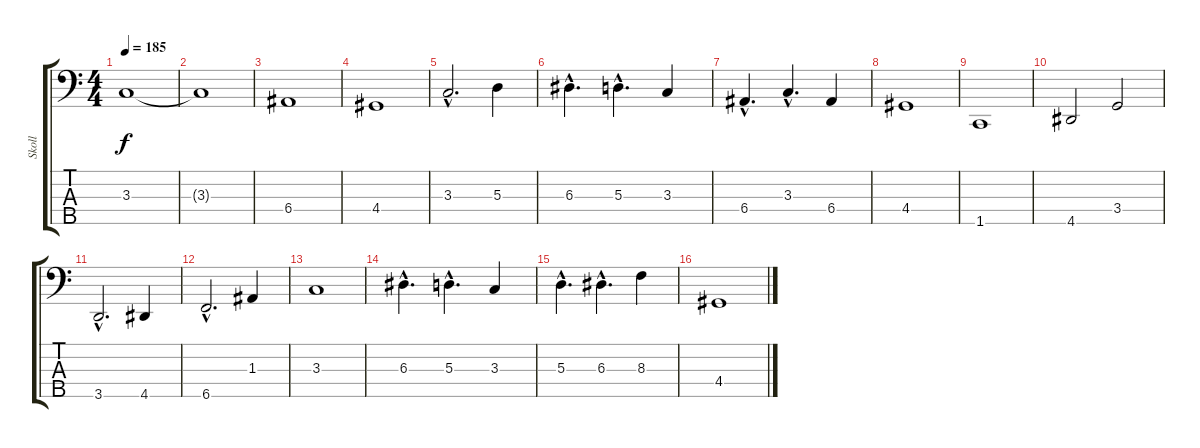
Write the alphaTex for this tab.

\track ("Skoll" "Skoll") {instrument electricbassfinger}
\staff {score tabs}
\tuning (G2 D2 A1 E1 B0) {hide}
\ts (4 4)
\tempo 185
\clef f4
\ks c
3.3.1{dy f} |
3.3{t}.1 |
6.4.1 |
4.4.1 |
3.3{hac}.2{d} 5.3.4 |
6.3{hac}.4{d} 5.3{hac}.4{d} 3.3.4 |
6.4{hac}.4{d} 3.3{hac}.4{d} 6.4.4 |
4.4.1 |
1.5.1 |
4.5.2 3.4.2 |
3.5{hac}.2{d} 4.5.4 |
6.5{hac}.2{d} 1.3.4 |
3.3.1 |
6.3{hac}.4{d} 5.3{hac}.4{d} 3.3.4 |
5.3{hac}.4{d} 6.3{hac}.4{d} 8.3.4 |
4.4.1
